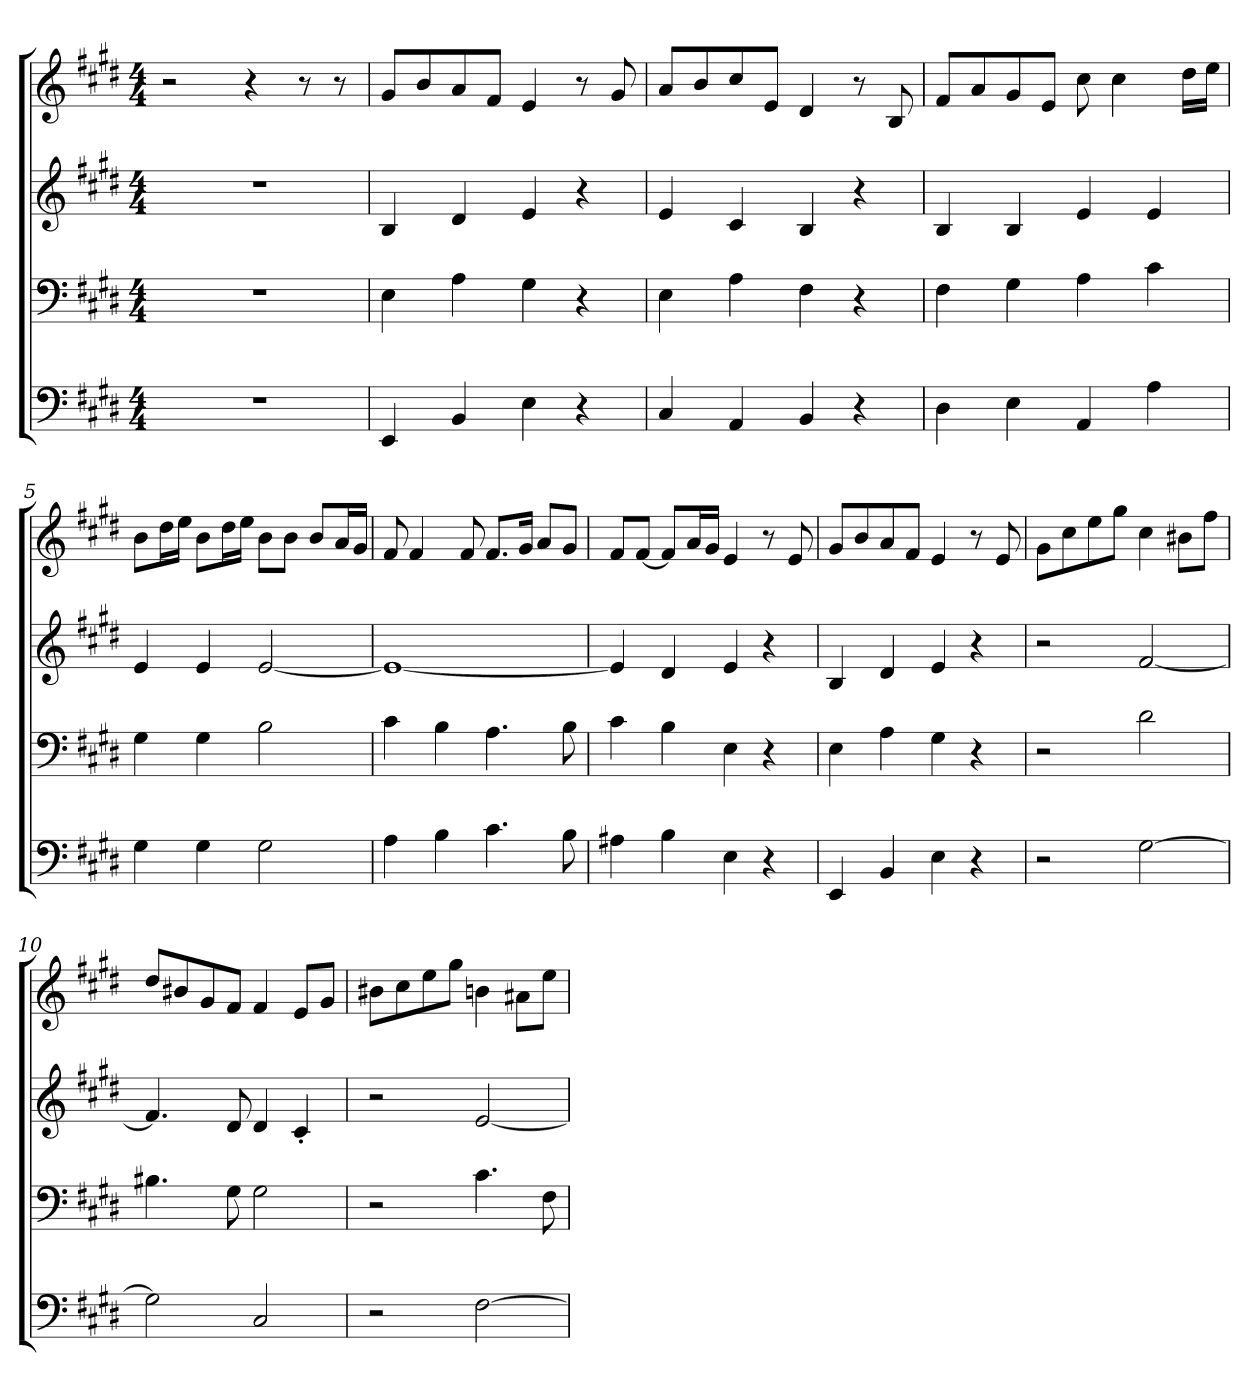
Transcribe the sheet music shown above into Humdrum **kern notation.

**kern	**kern	**kern	**kern
*part4	*part3	*part2	*part1
*staff4	*staff3	*staff2	*staff1
*clefF4	*clefF4	*clefG2	*clefG2
*k[f#c#g#d#]	*k[f#c#g#d#]	*k[f#c#g#d#]	*k[f#c#g#d#]
*E:	*E:	*E:	*E:
*M4/4	*M4/4	*M4/4	*M4/4
*MM101	*MM101	*MM101	*MM101
=1	=1	=1	=1
1r	1r	1r	2r
.	.	.	4r
.	.	.	8r
.	.	.	8r
=2	=2	=2	=2
4EE/	4E\	4B/	8g#/L
.	.	.	8b/
4BB/	4A\	4d#/	8a/
.	.	.	8f#/J
4E\	4G#\	4e/	4e/
4r	4r	4r	8r
.	.	.	8g#/
=3	=3	=3	=3
4C#/	4E\	4e/	8a/L
.	.	.	8b/
4AA/	4A\	4c#/	8cc#/
.	.	.	8e/J
4BB/	4F#\	4B/	4d#/
4r	4r	4r	8r
.	.	.	8B/
=4	=4	=4	=4
4D#\	4F#\	4B/	8f#/L
.	.	.	8a/
4E\	4G#\	4B/	8g#/
.	.	.	8e/J
4AA/	4A\	4e/	8cc#\
.	.	.	4cc#\
4A\	4c#\	4e/	.
.	.	.	16dd#\LL
.	.	.	16ee\JJ
=5	=5	=5	=5
4G#\	4G#\	4e/	8b\L
.	.	.	16dd#\L
.	.	.	16ee\JJ
4G#\	4G#\	4e/	8b\L
.	.	.	16dd#\L
.	.	.	16ee\JJ
2G#\	2B\	[2e/	8b\L
.	.	.	8b\J
.	.	.	8b/L
.	.	.	16a/L
.	.	.	16g#/JJ
=6	=6	=6	=6
4A\	4c#\	1e_	8f#/
.	.	.	4f#/
4B\	4B\	.	.
.	.	.	8f#/
4.c#\	4.A\	.	8.f#/L
.	.	.	16g#/Jk
.	.	.	8a/L
8B\	8B\	.	8g#/J
=7	=7	=7	=7
4A#X\	4c#\	4e/]	8f#/L
.	.	.	[8f#/J
4B\	4B\	4d#/	8f#/L]
.	.	.	16a/L
.	.	.	16g#/JJ
4E\	4E\	4e/	4e/
4r	4r	4r	8r
.	.	.	8e/
=8	=8	=8	=8
4EE/	4E\	4B/	8g#/L
.	.	.	8b/
4BB/	4A\	4d#/	8a/
.	.	.	8f#/J
4E\	4G#\	4e/	4e/
4r	4r	4r	8r
.	.	.	8e/
=9	=9	=9	=9
2r	2r	2r	8g#\L
.	.	.	8cc#\
.	.	.	8ee\
.	.	.	8gg#\J
[2G#\	2d#\	[2f#/	4cc#\
.	.	.	8b#X\L
.	.	.	8ff#\J
=10	=10	=10	=10
2G#\]	4.B#X\	4.f#/]	8dd#/L
.	.	.	8b#X/
.	.	.	8g#/
.	8G#\	8d#/	8f#/J
2C#/	2G#\	4d#/	4f#/
.	.	4c#'/	8e/L
.	.	.	8g#/J
=11	=11	=11	=11
2r	2r	2r	8b#X\L
.	.	.	8cc#\
.	.	.	8ee\
.	.	.	8gg#\J
[2F#\	4.c#\	[2e/	4bn\
.	.	.	8a#X\L
.	8F#\	.	8ee\J
=	=	=	=
*-	*-	*-	*-
